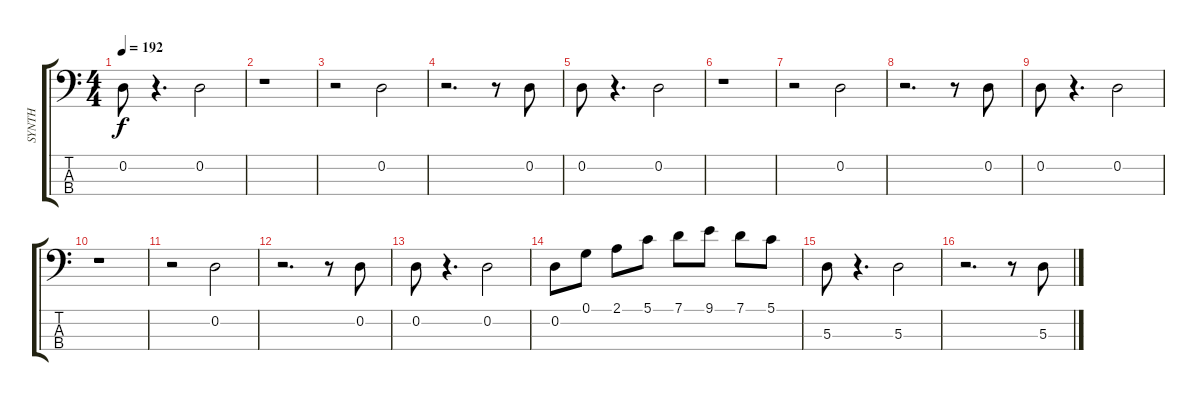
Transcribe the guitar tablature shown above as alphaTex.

\track ("     SYNTH BASS" "     SYNTH") {instrument synthbass1}
\staff {score tabs}
\tuning (G2 D2 A1 E1) {hide}
\ts (4 4)
\tempo 192
\clef f4
\ks c
0.2.8{dy f} r.4{d} 0.2.2 |
r.1 |
r.2 0.2.2 |
r.2{d} r.8 0.2.8 |
0.2.8 r.4{d} 0.2.2 |
r.1 |
r.2 0.2.2 |
r.2{d} r.8 0.2.8{volume 8} |
0.2.8 r.4{d} 0.2.2{volume 8} |
r.1 |
r.2 0.2.2{volume 7} |
r.2{d} r.8 0.2.8{volume 6} |
0.2.8 r.4{d} 0.2.2{volume 6} |
0.2.8{volume 9} 0.1.8{volume 9} 2.1.8{volume 9} 5.1.8{volume 8} 7.1.8{volume 8} 9.1.8{volume 8} 7.1.8{volume 8} 5.1.8{volume 7} |
5.3.8{volume 5} r.4{d} 5.3.2{volume 6} |
r.2{d} r.8 5.3.8{volume 4}
